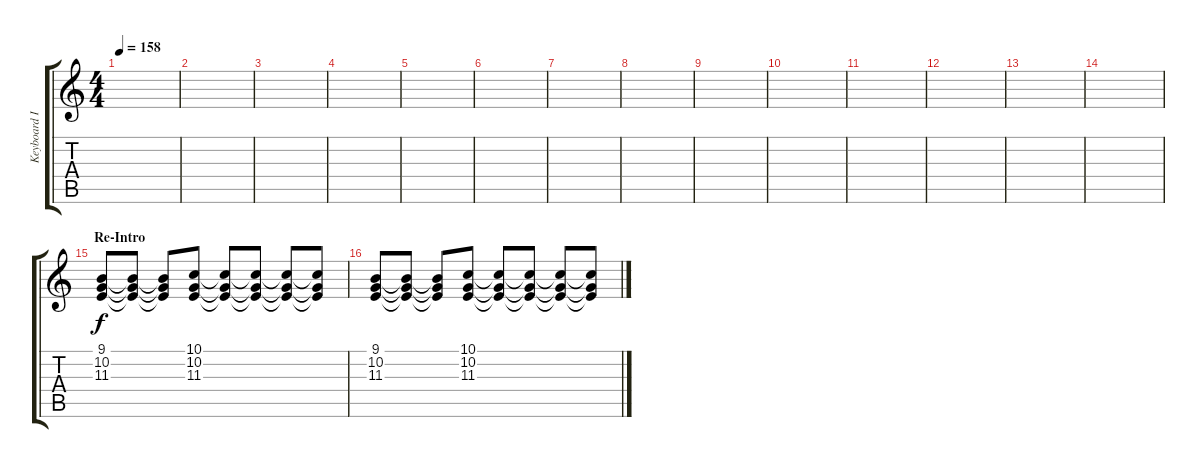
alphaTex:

\track ("Keyboard I" "Keyboard I") {instrument pad4choir}
\staff {score tabs}
\tuning (D4 A3 F3 C3 G2 D2) {hide}
\ts (4 4)
\tempo 158
\clef g2
\ks c
|
|
|
|
|
|
|
|
|
|
|
|
|
|
\section ("" "Re-Intro")
(9.1 10.2 11.3).8 (9.1{t} 10.2{t} 11.3{t}).8 (9.1{t} 10.2{t} 11.3{t}).8 (10.1 10.2 11.3).8 (10.1{t} 10.2{t} 11.3{t}).8 (10.1{t} 10.2{t} 11.3{t}).8 (10.1{t} 10.2{t} 11.3{t}).8 (10.1{t} 10.2{t} 11.3{t}).8 |
(9.1 10.2 11.3).8 (9.1{t} 10.2{t} 11.3{t}).8 (9.1{t} 10.2{t} 11.3{t}).8 (10.1 10.2 11.3).8 (10.1{t} 10.2{t} 11.3{t}).8 (10.1{t} 10.2{t} 11.3{t}).8 (10.1{t} 10.2{t} 11.3{t}).8 (10.1{t} 10.2{t} 11.3{t}).8
